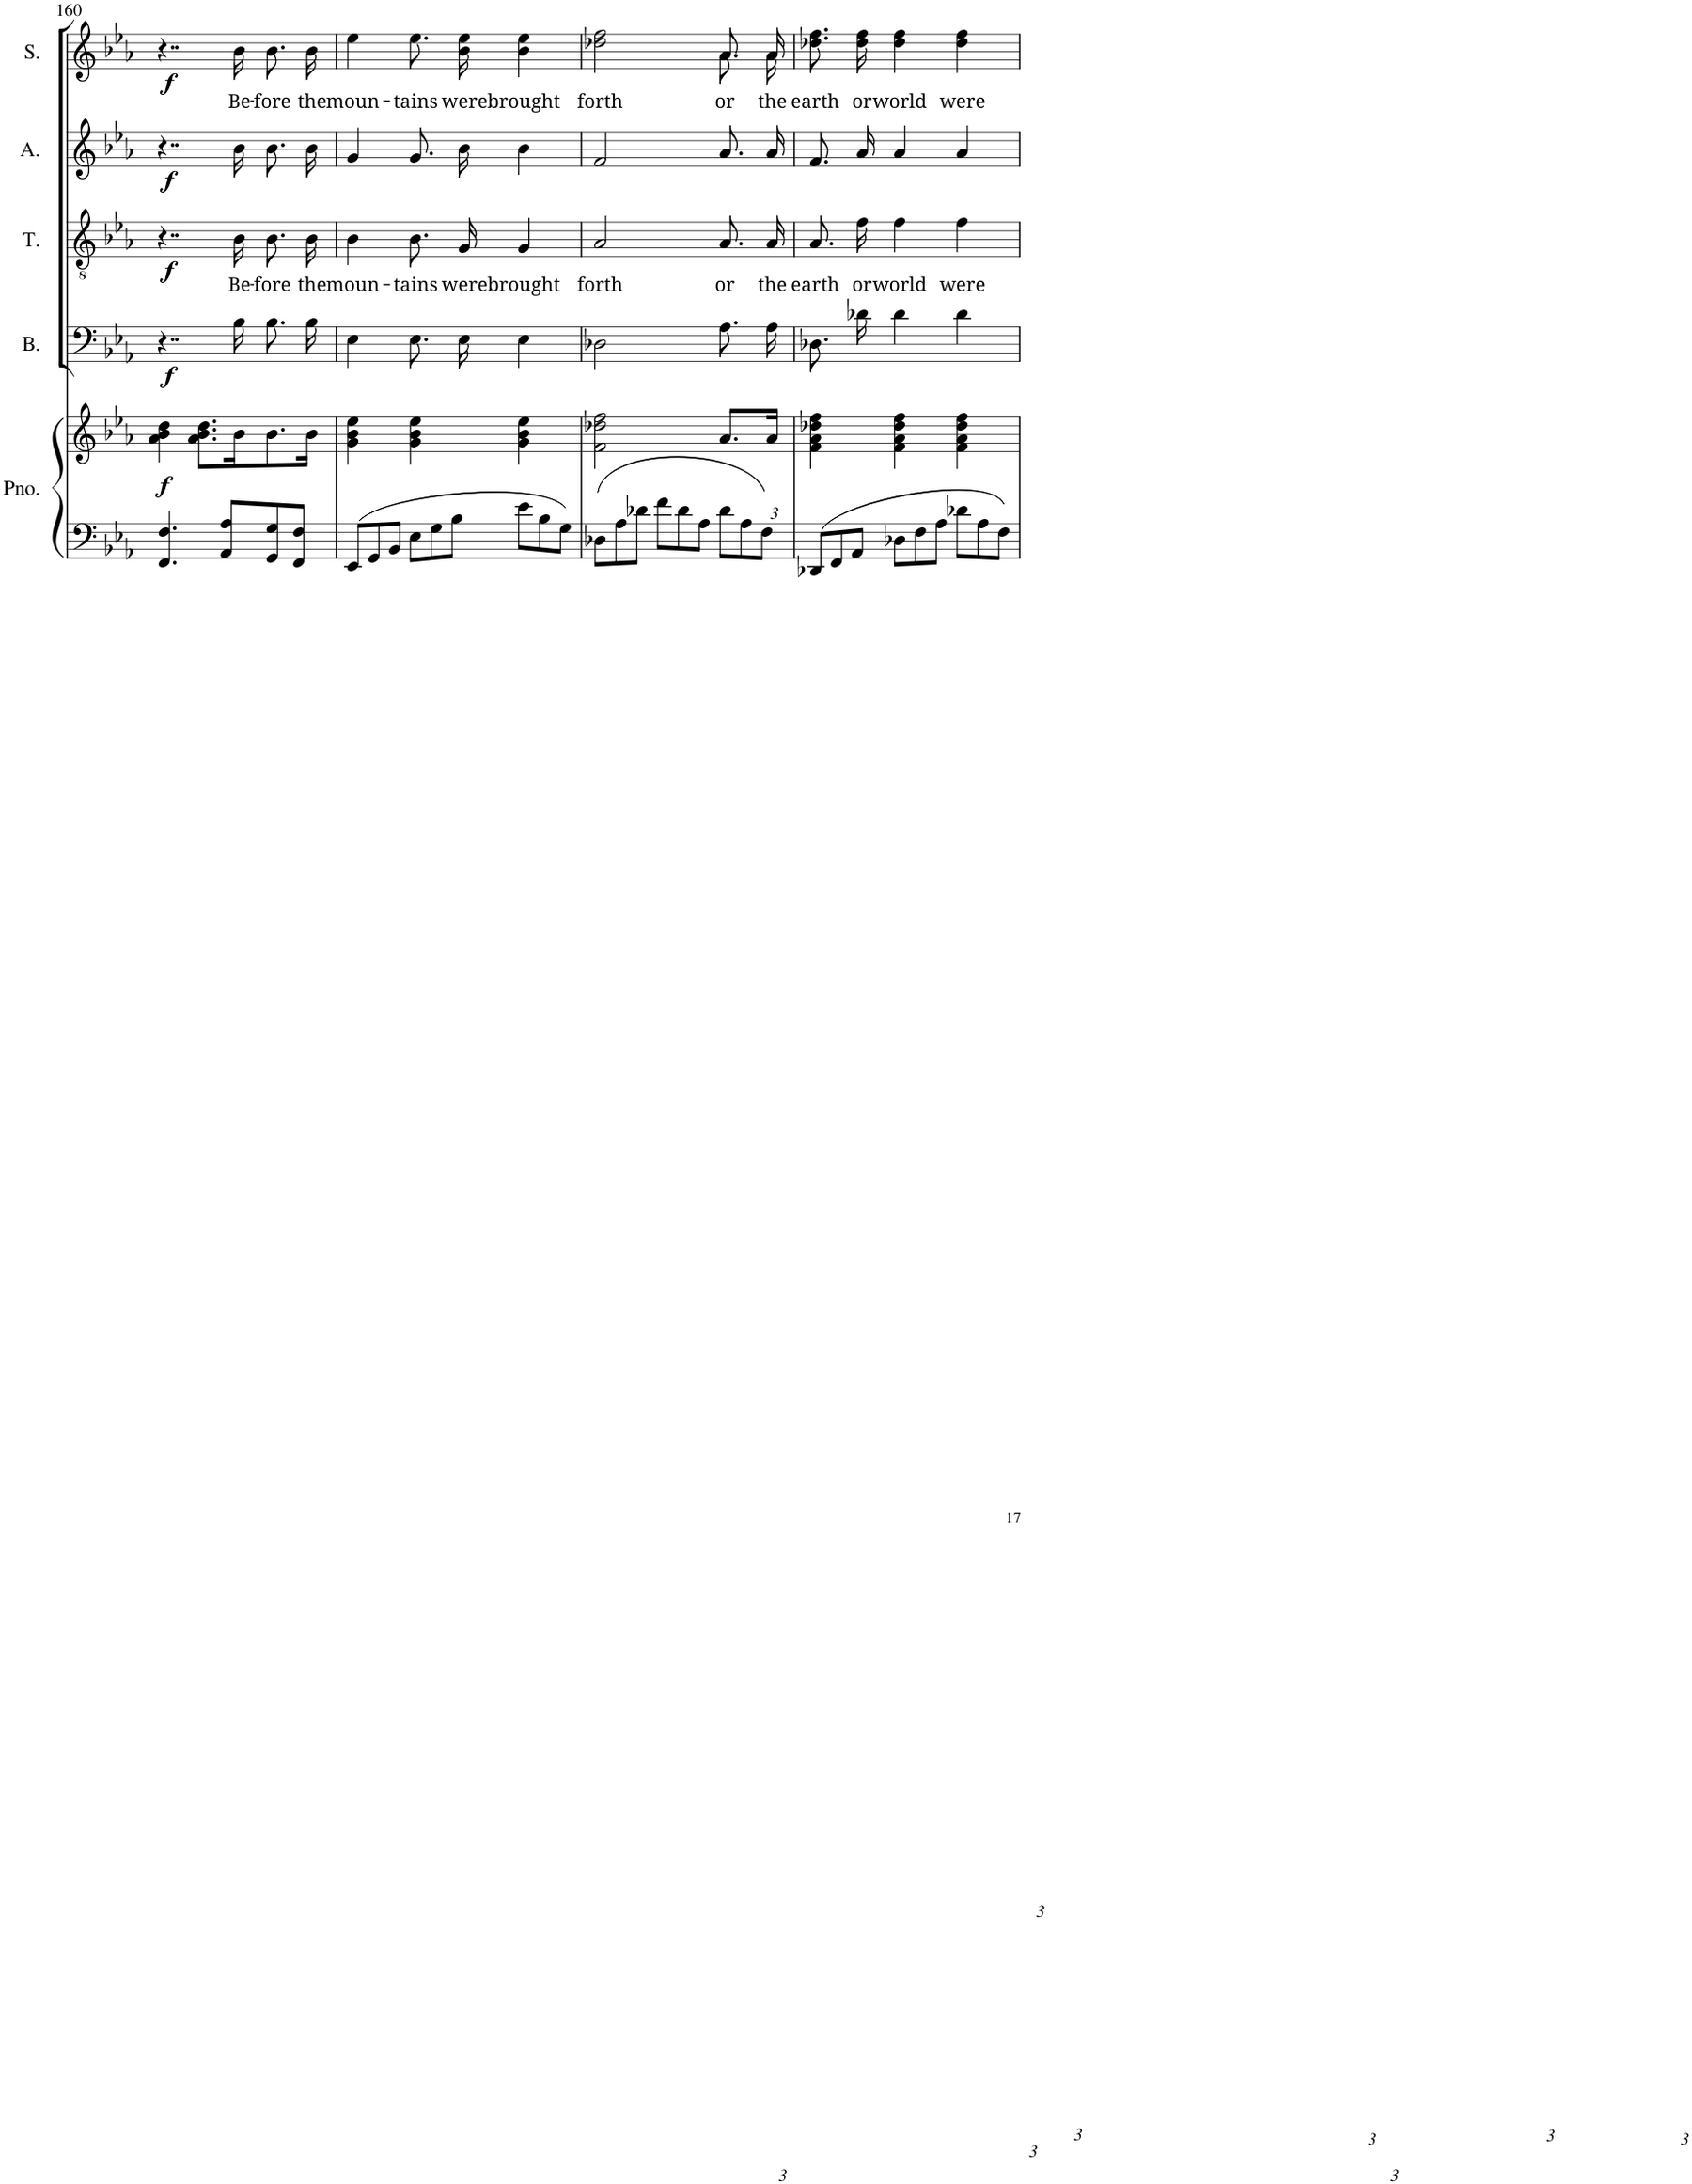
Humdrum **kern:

**kern	**kern	**dynam	**kern	**dynam	**kern	**text	**dynam	**kern	**dynam	**kern	**text	**dynam
*part5	*part5	*part5	*part4	*part4	*part3	*part3	*part3	*part2	*part2	*part1	*part1	*part1
*staff6	*staff5	*staff5/6	*staff4	*staff4	*staff3	*staff3	*staff3	*staff2	*staff2	*staff1	*staff1	*staff1
*I"Piano	*	*	*I"Bass	*	*I"Tenor	*	*	*I"Alto	*	*I"Soprano	*	*
*I'Pno.	*	*	*I'B.	*	*I'T.	*	*	*I'A.	*	*I'S.	*	*
!!LO:PB:g=z
*clefF4	*clefG2	*	*clefF4	*	*clefGv2	*	*	*clefG2	*	*clefG2	*	*
*k[b-e-a-]	*k[b-e-a-]	*	*k[b-e-a-]	*	*k[b-e-a-]	*	*	*k[b-e-a-]	*	*k[b-e-a-]	*	*
*M3/4	*M3/4	*	*M3/4	*	*M3/4	*	*	*M3/4	*	*M3/4	*	*
=160	=160	=160	=160	=160	=160	=160	=160	=160	=160	=160	=160	=160
!	!	!LO:DY:b	!	!LO:DY:b	!	!	!LO:DY:b	!	!LO:DY:b	!	!	!LO:DY:b
4.FF/ 4.F/	4a-\ 4b-\ 4dd\	f	4..r	f	4..r	.	f	4..r	f	4..r	.	f
.	8.a-\ 8.b-\ 8.dd\L	.	.	.	.	.	.	.	.	.	.	.
8AA-/ 8A-/L	.	.	.	.	.	.	.	.	.	.	.	.
!	!	!	!	!	!	!LO:LY:b	!	!	!	!	!LO:LY:b	!
.	16b-\K	.	16B-\	.	16B-\	Be-	.	16b-\	.	16b-\	Be-	.
!	!	!	!	!	!	!LO:LY:b	!	!	!	!	!LO:LY:b	!
8GG/ 8G/	8.b-\	.	8.B-\L	.	8.B-\L	-fore	.	8.b-\L	.	8.b-\L	-fore	.
8FF/ 8F/J	.	.	.	.	.	.	.	.	.	.	.	.
!	!	!	!	!	!	!LO:LY:b	!	!	!	!	!LO:LY:b	!
.	16b-\Jk	.	16B-\Jk	.	16B-\Jk	the	.	16b-\Jk	.	16b-\Jk	the	.
=161	=161	=161	=161	=161	=161	=161	=161	=161	=161	=161	=161	=161
*Xbrackettup	*	*	*	*	*	*	*	*	*	*	*	*
!	!	!	!	!	!	!LO:LY:b	!	!	!	!	!LO:LY:b	!
12EE-/L	4g\ 4b-\ 4ee-\	.	4E-\	.	4B-\	moun-	.	4g/	.	4ee-\	moun-	.
12GG/	.	.	.	.	.	.	.	.	.	.	.	.
12BB-/J	.	.	.	.	.	.	.	.	.	.	.	.
!	!	!	!	!	!	!LO:LY:b	!	!	!	!	!LO:LY:b	!
12E-\L	4g\ 4b-\ 4ee-\	.	8.E-\L	.	8.B-/L	-tains	.	8.g/L	.	8.ee-\L	-tains	.
12G\	.	.	.	.	.	.	.	.	.	.	.	.
12B-\J	.	.	.	.	.	.	.	.	.	.	.	.
!	!	!	!	!	!	!LO:LY:b	!	!	!	!	!LO:LY:b	!
.	.	.	16E-\Jk	.	16G/Jk	were	.	16b-/Jk	.	16b-\ 16ee-\Jk	were	.
!	!	!	!	!	!	!LO:LY:b	!	!	!	!	!LO:LY:b	!
12e-\L	4g\ 4b-\ 4ee-\	.	4E-\	.	4G/	brought	.	4b-\	.	4b-\ 4ee-\	brought	.
12B-\	.	.	.	.	.	.	.	.	.	.	.	.
12G\J	.	.	.	.	.	.	.	.	.	.	.	.
=162	=162	=162	=162	=162	=162	=162	=162	=162	=162	=162	=162	=162
!	!	!	!	!	!	!LO:LY:b	!	!	!	!	!LO:LY:b	!
*	*	*	*	*	*	*	*	*	*	*^	*	*
12D-X\L	2f\ 2dd-X\ 2ff\	.	2D-X\	.	2A-/	forth	.	2f/	.	2dd-X\ 2ff\	2ryy	forth	.
12A-\	.	.	.	.	.	.	.	.	.	.	.	.	.
12d-X\J	.	.	.	.	.	.	.	.	.	.	.	.	.
12f\L	.	.	.	.	.	.	.	.	.	.	.	.	.
12d-\	.	.	.	.	.	.	.	.	.	.	.	.	.
12A-\J	.	.	.	.	.	.	.	.	.	.	.	.	.
!	!	!	!	!	!	!LO:LY:b	!	!	!	!	!	!LO:LY:b	!
12d-\L	8.a-/L	.	8.A-\L	.	8.A-/L	or	.	8.a-/L	.	8.a-/L	8.a-\L	or	.
12A-\	.	.	.	.	.	.	.	.	.	.	.	.	.
12F\J	.	.	.	.	.	.	.	.	.	.	.	.	.
!	!	!	!	!	!	!LO:LY:b	!	!	!	!	!	!LO:LY:b	!
.	16a-/Jk	.	16A-\Jk	.	16A-/Jk	the	.	16a-/Jk	.	16a-/Jk	16a-\Jk	the	.
=163	=163	=163	=163	=163	=163	=163	=163	=163	=163	=163	=163	=163	=163
!	!	!	!	!	!	!LO:LY:b	!	!	!	!	!	!LO:LY:b	!
*	*	*	*	*	*	*	*	*	*	*v	*v	*	*
12DD-X/L	4f\ 4a-\ 4dd-X\ 4ff\	.	8.D-X\L	.	8.A-\L	earth	.	8.f/L	.	8.dd-X\ 8.ff\L	earth	.
12FF/	.	.	.	.	.	.	.	.	.	.	.	.
12AA-/J	.	.	.	.	.	.	.	.	.	.	.	.
!	!	!	!	!	!	!LO:LY:b	!	!	!	!	!LO:LY:b	!
.	.	.	16d-X\Jk	.	16f\Jk	or	.	16a-/Jk	.	16dd-\ 16ff\Jk	or	.
!	!	!	!	!	!	!LO:LY:b	!	!	!	!	!LO:LY:b	!
12D-X\L	4f\ 4a-\ 4dd-\ 4ff\	.	4d-\	.	4f\	world	.	4a-/	.	4dd-\ 4ff\	world	.
12F\	.	.	.	.	.	.	.	.	.	.	.	.
12A-\J	.	.	.	.	.	.	.	.	.	.	.	.
!	!	!	!	!	!	!LO:LY:b	!	!	!	!	!LO:LY:b	!
12d-X\L	4f\ 4a-\ 4dd-\ 4ff\	.	4d-\	.	4f\	were	.	4a-/	.	4dd-\ 4ff\	were	.
12A-\	.	.	.	.	.	.	.	.	.	.	.	.
12F\J	.	.	.	.	.	.	.	.	.	.	.	.
=	=	=	=	=	=	=	=	=	=	=	=	=
*-	*-	*-	*-	*-	*-	*-	*-	*-	*-	*-	*-	*-
